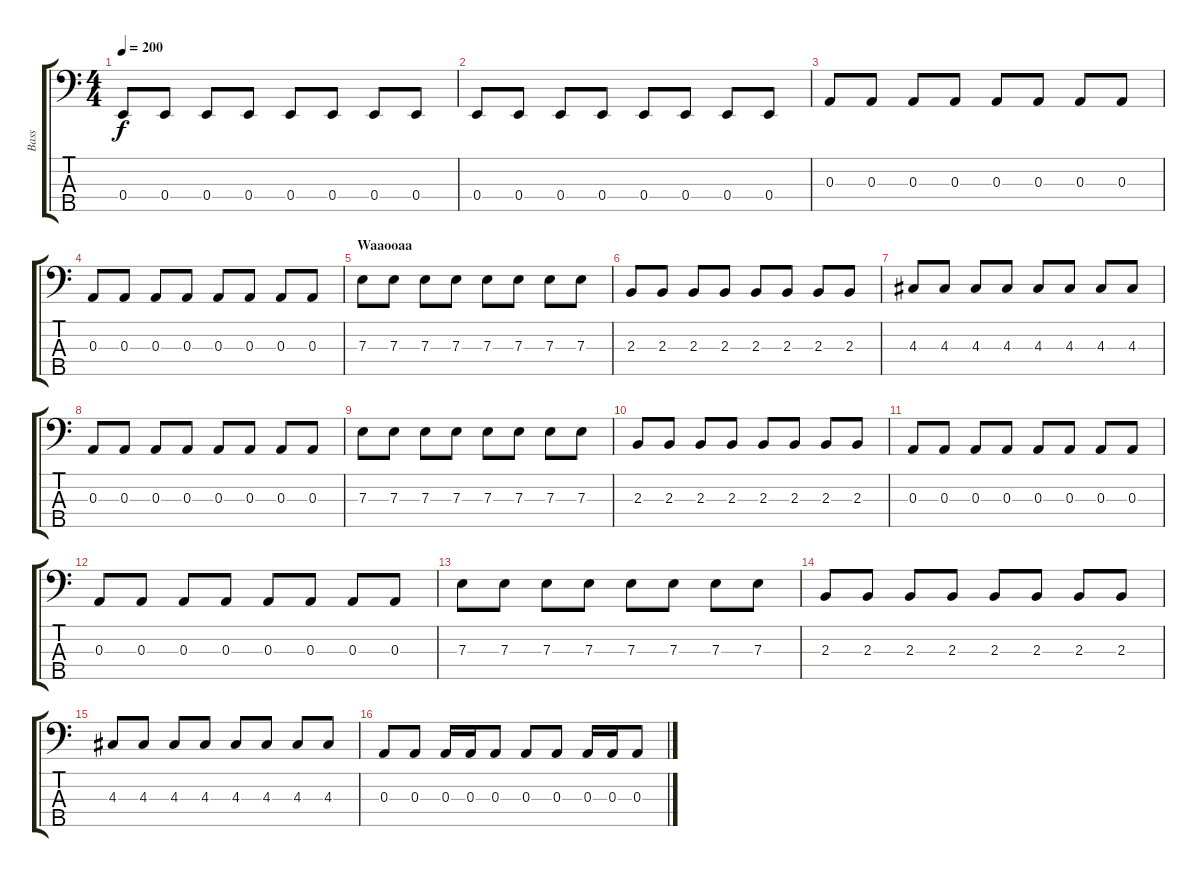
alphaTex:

\track ("Bass" "Bass") {instrument electricbassfinger}
\staff {score tabs}
\tuning (G2 D2 A1 E1 B0) {hide}
\ts (4 4)
\tempo 200
\clef f4
\ks c
0.4.8{dy f} 0.4.8 0.4.8 0.4.8 0.4.8 0.4.8 0.4.8 0.4.8 |
0.4.8 0.4.8 0.4.8 0.4.8 0.4.8 0.4.8 0.4.8 0.4.8 |
0.3.8 0.3.8 0.3.8 0.3.8 0.3.8 0.3.8 0.3.8 0.3.8 |
0.3.8 0.3.8 0.3.8 0.3.8 0.3.8 0.3.8 0.3.8 0.3.8 |
\section ("" "Waaooaa")
7.3.8 7.3.8 7.3.8 7.3.8 7.3.8 7.3.8 7.3.8 7.3.8 |
2.3.8 2.3.8 2.3.8 2.3.8 2.3.8 2.3.8 2.3.8 2.3.8 |
4.3.8 4.3.8 4.3.8 4.3.8 4.3.8 4.3.8 4.3.8 4.3.8 |
0.3.8 0.3.8 0.3.8 0.3.8 0.3.8 0.3.8 0.3.8 0.3.8 |
7.3.8 7.3.8 7.3.8 7.3.8 7.3.8 7.3.8 7.3.8 7.3.8 |
2.3.8 2.3.8 2.3.8 2.3.8 2.3.8 2.3.8 2.3.8 2.3.8 |
0.3.8 0.3.8 0.3.8 0.3.8 0.3.8 0.3.8 0.3.8 0.3.8 |
0.3.8 0.3.8 0.3.8 0.3.8 0.3.8 0.3.8 0.3.8 0.3.8 |
7.3.8 7.3.8 7.3.8 7.3.8 7.3.8 7.3.8 7.3.8 7.3.8 |
2.3.8 2.3.8 2.3.8 2.3.8 2.3.8 2.3.8 2.3.8 2.3.8 |
4.3.8 4.3.8 4.3.8 4.3.8 4.3.8 4.3.8 4.3.8 4.3.8 |
0.3.8 0.3.8 0.3.16 0.3.16 0.3.8 0.3.8 0.3.8 0.3.16 0.3.16 0.3.8
